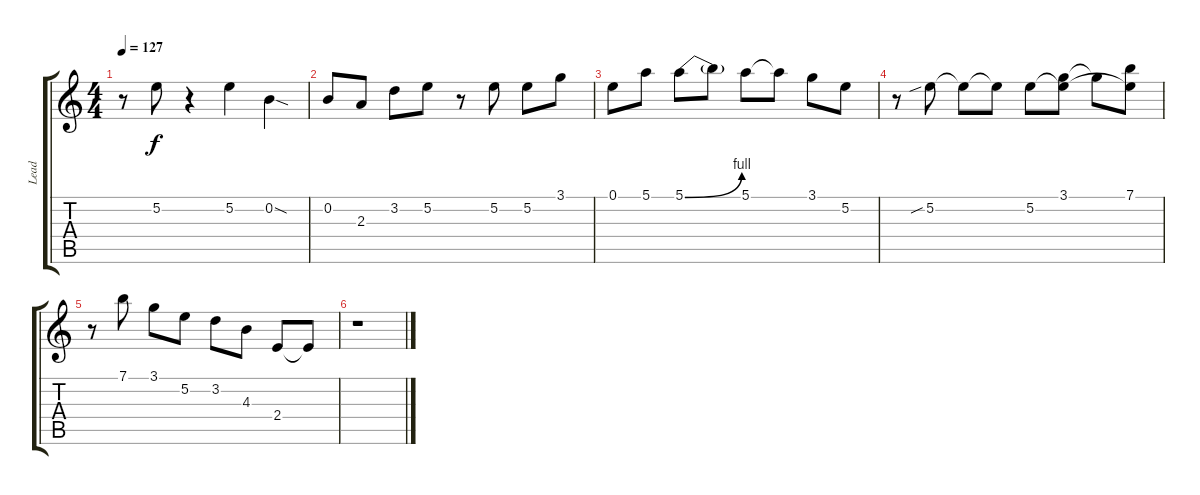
\track ("Lead" "Lead") {instrument overdrivenguitar}
\staff {score tabs}
\tuning (E4 B3 G3 D3 A2 E2) {hide}
\ts (4 4)
\tempo 127
\clef g2
\ks c
r.8{dy f} 5.2.8{volume 2} r.4 5.2.4 0.2{sod}.4 |
0.2.8 2.3.8 3.2.8 5.2.8 r.8 5.2.8 5.2.8 3.1.8 |
0.1.8 5.1.8 5.1{be (bend 0 0 60 4)}.8 5.1{t}.8 5.1.8 5.1{t}.8 3.1.8 5.2.8 |
r.8{volume 0} 5.2{sib}.8 5.2{t}.8 5.2{t}.8 5.2.8 (3.1 5.2{t}).8 3.1{t}.8 (7.1 5.2{t}).8 |
r.8 7.1.8 3.1.8 5.2.8 3.2.8 4.3.8 2.4.8 2.4{t}.8 |
r.1
